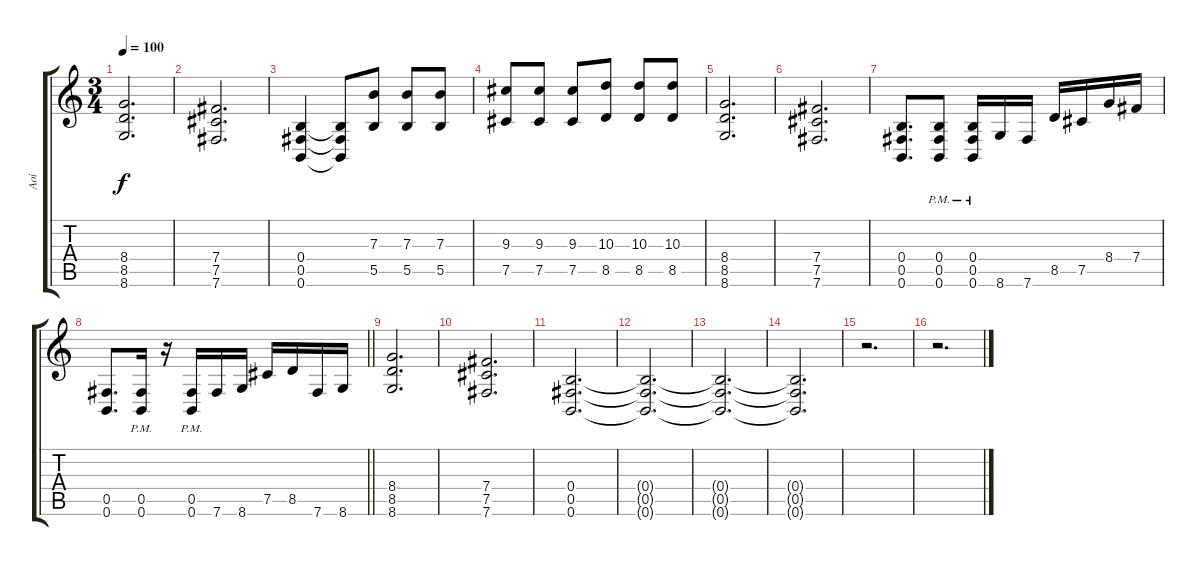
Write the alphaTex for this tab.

\track ("Aoi" "Aoi") {instrument distortionguitar}
\staff {score tabs}
\tuning (Db4 Ab3 E3 B2 Gb2 B1) {hide}
\ts (3 4)
\tempo 100
\clef g2
\ks c
(8.4 8.5 8.6).2{d dy f} |
(7.4 7.5 7.6).2{d} |
(0.4 0.5 0.6).4 (0.4{t} 0.5{t} 0.6{t}).8 (7.3 5.5).8 (7.3 5.5).8 (7.3 5.5).8 |
(9.3 7.5).8 (9.3 7.5).8 (9.3 7.5).8 (10.3 8.5).8 (10.3 8.5).8 (10.3 8.5).8 |
(8.4 8.5 8.6).2{d} |
(7.4 7.5 7.6).2{d} |
(0.4 0.5 0.6).8{d} (0.4{pm} 0.5{pm} 0.6{pm}).8 (0.4{pm} 0.5{pm} 0.6{pm}).16 8.6.16 7.6.16 8.5.16 7.5.16 8.4.16 7.4.16 |
\barLineRight lightlight
(0.5 0.6).8{d} (0.5{pm} 0.6).16 r.16 (0.5{pm} 0.6).16 7.6.16 8.6.16 7.5.16 8.5.16 7.6.16 8.6.16 |
(8.4 8.5 8.6).2{d} |
(7.4 7.5 7.6).2{d} |
(0.4 0.5 0.6).2{d} |
(0.4{t} 0.5{t} 0.6{t}).2{d} |
(0.4{t} 0.5{t} 0.6{t}).2{d} |
(0.4{t} 0.5{t} 0.6{t}).2{d} |
r.2{d} |
r.2{d}
